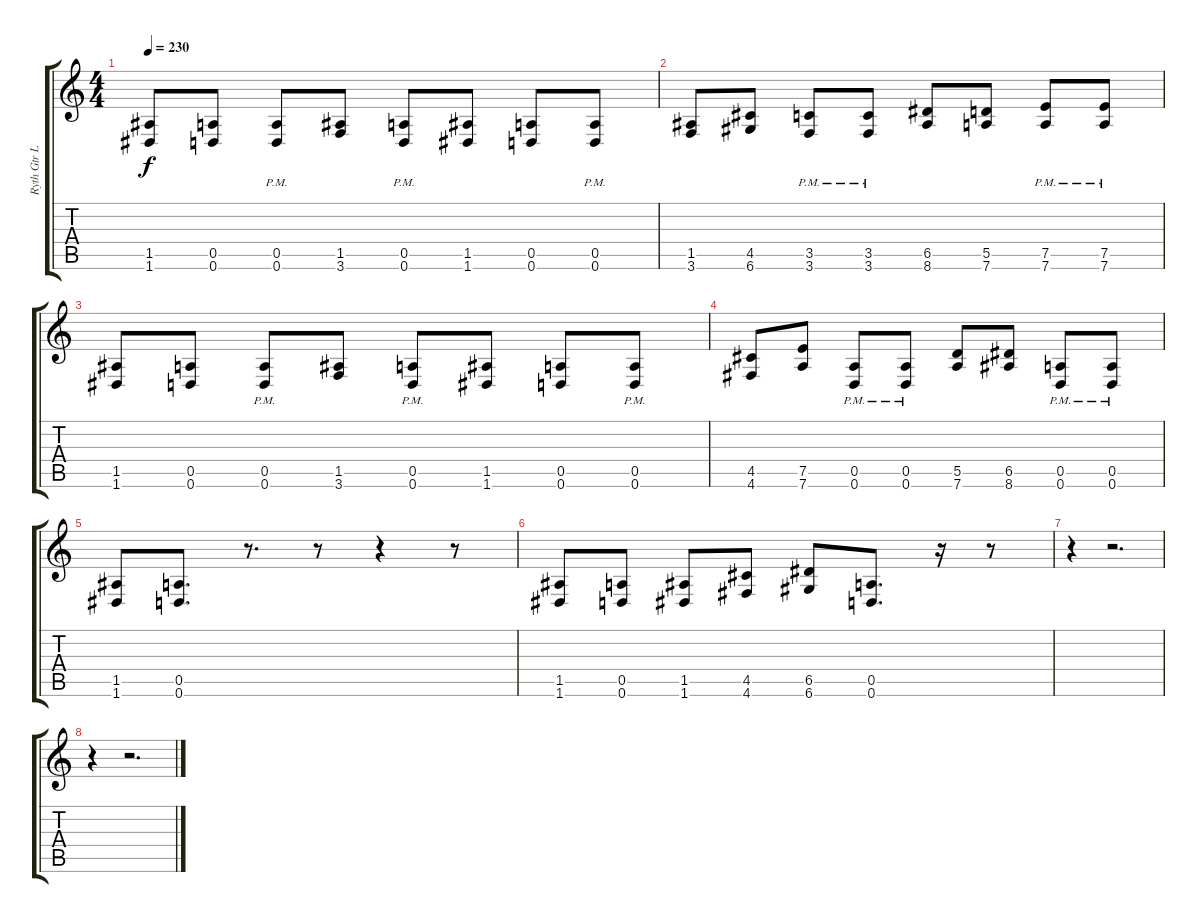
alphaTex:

\track ("Ryth Gtr L" "Ryth Gtr L") {instrument distortionguitar}
\staff {score tabs}
\tuning (E4 B3 G3 D3 A2 D2) {hide}
\ts (4 4)
\tempo 230
\clef g2
\ks c
(1.5 1.6).8{dy f} (0.5 0.6).8 (0.5{pm} 0.6{pm}).8 (1.5 3.6).8 (0.5{pm} 0.6{pm}).8 (1.5 1.6).8 (0.5 0.6).8 (0.5{pm} 0.6).8 |
(1.5 3.6).8 (4.5 6.6).8 (3.5{pm} 3.6).8 (3.5{pm} 3.6).8 (6.5 8.6).8 (5.5 7.6).8 (7.5{pm} 7.6).8 (7.5{pm} 7.6).8 |
(1.5 1.6).8 (0.5 0.6).8 (0.5{pm} 0.6{pm}).8 (1.5 3.6).8 (0.5{pm} 0.6{pm}).8 (1.5 1.6).8 (0.5 0.6).8 (0.5{pm} 0.6).8 |
(4.5 4.6).8 (7.5 7.6).8 (0.5{pm} 0.6{pm}).8 (0.5{pm} 0.6{pm}).8 (5.5 7.6).8 (6.5 8.6).8 (0.5{pm} 0.6{pm}).8 (0.5{pm} 0.6{pm}).8 |
(1.5 1.6).8 (0.5 0.6).8{d} r.8{d} r.8 r.4 r.8 |
(1.5 1.6).8 (0.5 0.6).8 (1.5 1.6).8 (4.5 4.6).8 (6.5 6.6).8 (0.5 0.6).8{d} r.16 r.8 |
r.4 r.2{d} |
r.4 r.2{d}
